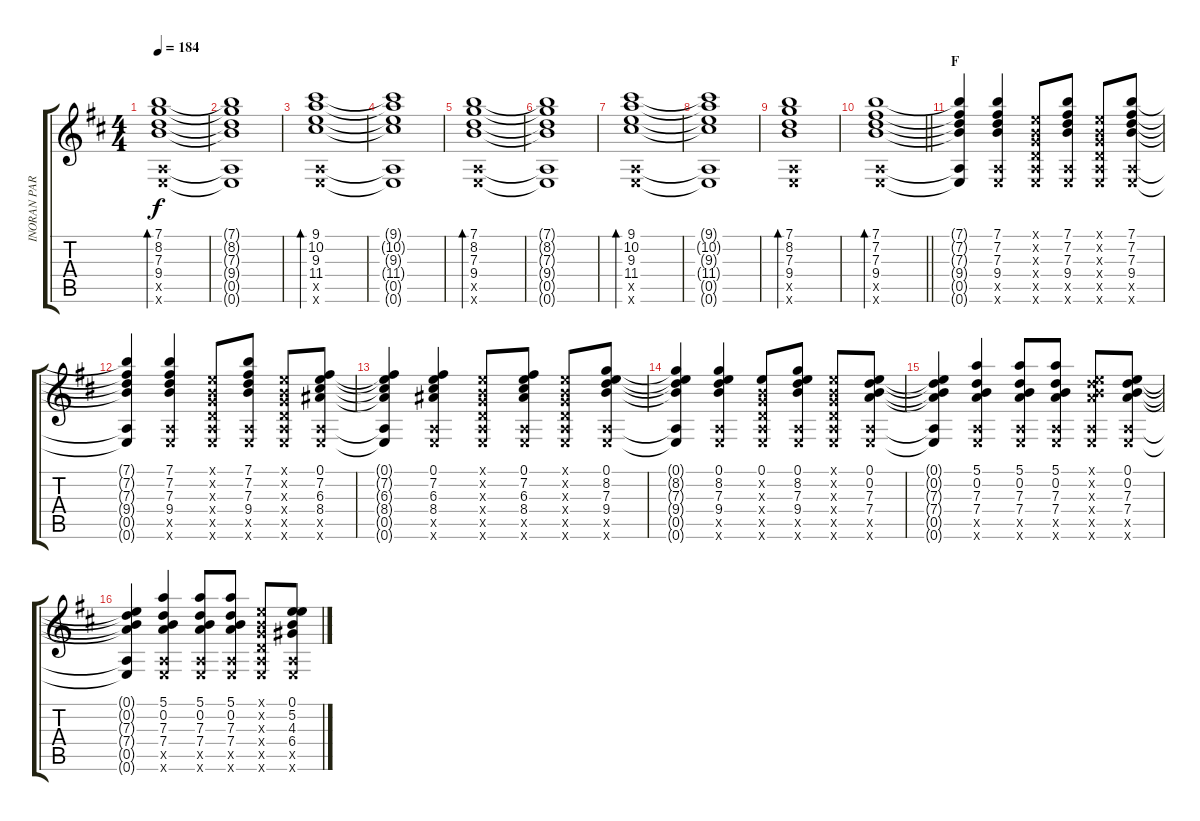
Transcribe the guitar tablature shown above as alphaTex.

\track ("INORAN PART" "INORAN PAR") {instrument acousticguitarsteel}
\staff {score tabs}
\tuning (E4 B3 G3 D3 A2 E2) {hide}
\ts (4 4)
\tempo 184
\clef g2
\ks bminor
(7.1 8.2 7.3 9.4 0.5{x} 0.6{x}).1{bd 240 dy f} |
(7.1{t} 8.2{t} 7.3{t} 9.4{t} 0.5{t} 0.6{t}).1 |
(9.1 10.2 9.3 11.4 0.5{x} 0.6{x}).1{bd 240} |
(9.1{t} 10.2{t} 9.3{t} 11.4{t} 0.5{t} 0.6{t}).1 |
(7.1 8.2 7.3 9.4 0.5{x} 0.6{x}).1{bd 240} |
(7.1{t} 8.2{t} 7.3{t} 9.4{t} 0.5{t} 0.6{t}).1 |
(9.1 10.2 9.3 11.4 0.5{x} 0.6{x}).1{bd 240} |
(9.1{t} 10.2{t} 9.3{t} 11.4{t} 0.5{t} 0.6{t}).1 |
(7.1 8.2 7.3 9.4 0.5{x} 0.6{x}).1{bd 240} |
\barLineRight lightlight
(7.1 7.2 7.3 9.4 0.5{x} 0.6{x}).1{bd 240} |
\section ("" "F")
(7.1{t} 7.2{t} 7.3{t} 9.4{t} 0.5{t} 0.6{t}).4 (7.1 7.2 7.3 9.4 0.5{x} 0.6{x}).4 (0.1{x} 0.2{x} 0.3{x} 0.4{x} 0.5{x} 0.6{x}).8 (7.1 7.2 7.3 9.4 0.5{x} 0.6{x}).8 (0.1{x} 0.2{x} 0.3{x} 0.4{x} 0.5{x} 0.6{x}).8 (7.1 7.2 7.3 9.4 0.5{x} 0.6{x}).8 |
(7.1{t} 7.2{t} 7.3{t} 9.4{t} 0.5{t} 0.6{t}).4 (7.1 7.2 7.3 9.4 0.5{x} 0.6{x}).4 (0.1{x} 0.2{x} 0.3{x} 0.4{x} 0.5{x} 0.6{x}).8 (7.1 7.2 7.3 9.4 0.5{x} 0.6{x}).8 (0.1{x} 0.2{x} 0.3{x} 0.4{x} 0.5{x} 0.6{x}).8 (0.1 7.2 6.3 8.4 0.5{x} 0.6{x}).8 |
(0.1{t} 7.2{t} 6.3{t} 8.4{t} 0.5{t} 0.6{t}).4 (0.1 7.2 6.3 8.4 0.5{x} 0.6{x}).4 (0.1{x} 0.2{x} 0.3{x} 0.4{x} 0.5{x} 0.6{x}).8 (0.1 7.2 6.3 8.4 0.5{x} 0.6{x}).8 (0.1{x} 0.2{x} 0.3{x} 0.4{x} 0.5{x} 0.6{x}).8 (0.1 8.2 7.3 9.4 0.5{x} 0.6{x}).8 |
(0.1{t} 8.2{t} 7.3{t} 9.4{t} 0.5{t} 0.6{t}).4 (0.1 8.2 7.3 9.4 0.5{x} 0.6{x}).4 (0.1 0.2{x} 0.3{x} 0.4{x} 0.5{x} 0.6{x}).8 (0.1 8.2 7.3 9.4 0.5{x} 0.6{x}).8 (0.1{x} 0.2{x} 0.3{x} 0.4{x} 0.5{x} 0.6{x}).8 (0.1 0.2 7.3 7.4 0.5{x} 0.6{x}).8 |
(0.1{t} 0.2{t} 7.3{t} 7.4{t} 0.5{t} 0.6{t}).4 (5.1 0.2 7.3 7.4 0.5{x} 0.6{x}).4 (5.1 0.2 7.3 7.4 0.5{x} 0.6{x}).8 (5.1 0.2 7.3 7.4 0.5{x} 0.6{x}).8 (0.1{x} 0.2{x} 7.3{x} 7.4{x} 0.5{x} 0.6{x}).8 (0.1 0.2 7.3 7.4 0.5{x} 0.6{x}).8 |
(0.1{t} 0.2{t} 7.3{t} 7.4{t} 0.5{t} 0.6{t}).4 (5.1 0.2 7.3 7.4 0.5{x} 0.6{x}).4 (5.1 0.2 7.3 7.4 0.5{x} 0.6{x}).8 (5.1 0.2 7.3 7.4 0.5{x} 0.6{x}).8 (0.1{x} 0.2{x} 0.3{x} 0.4{x} 0.5{x} 0.6{x}).8 (0.1 5.2 4.3 6.4 0.5{x} 0.6{x}).8
